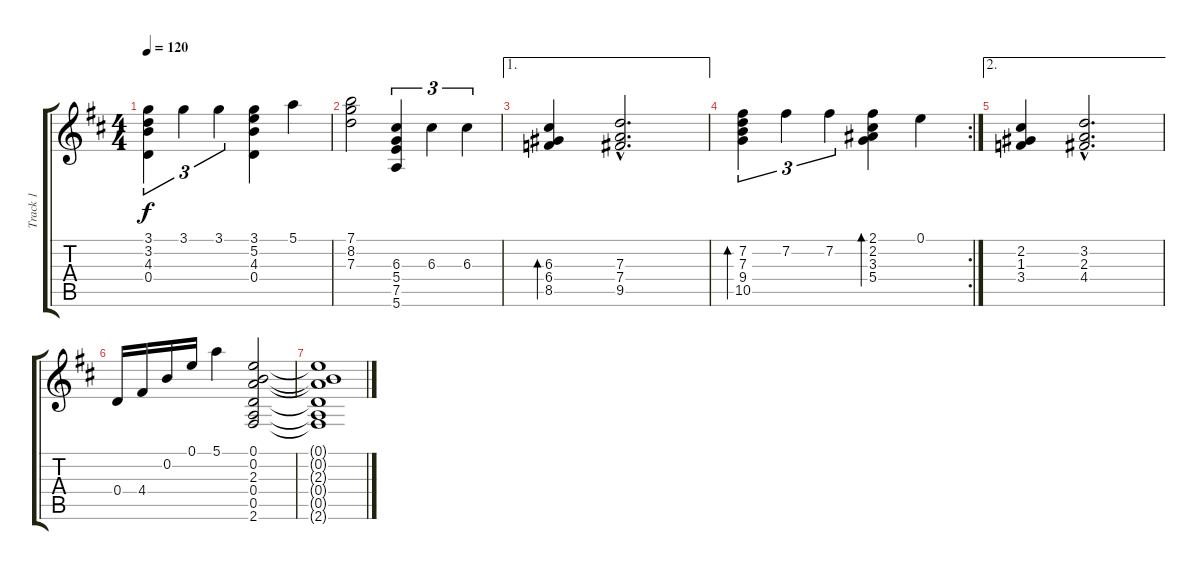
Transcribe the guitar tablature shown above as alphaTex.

\track ("Track 1" "Track 1") {instrument acousticguitarnylon}
\staff {score tabs}
\tuning (E4 B3 G3 D3 A2 E2) {hide}
\ts (4 4)
\tempo 120
\clef g2
\ks d
(3.1 3.2 4.3 0.4).4{tu (3 2) dy f} 3.1.4{tu (3 2)} 3.1.4{tu (3 2)} (3.1 5.2 4.3 0.4).4 5.1.4 |
(7.1 8.2 7.3).2 (6.3 5.4 7.5 5.6).4{tu (3 2)} 6.3.4{tu (3 2)} 6.3.4{tu (3 2)} |
\ae 1
(6.3 6.4 8.5).4{bd 120} (7.3{hac} 7.4{hac} 9.5{hac}).2{d} |
\rc 2
(7.2 7.3 9.4 10.5).4{tu (3 2) bd 120 volume 11} 7.2.4{tu (3 2)} 7.2.4{tu (3 2)} (2.1 2.2 3.3 5.4).4{bd 120} 0.1.4 |
\ae 2
(2.2 1.3 3.4).4 (3.2{hac} 2.3{hac} 4.4{hac}).2{d} |
0.4.16 4.4.16 0.2.16 0.1.16 5.1.4 (0.1 0.2 2.3 0.4 0.5 2.6).2 |
(0.1{t} 0.2{t} 2.3{t} 0.4{t} 0.5{t} 2.6{t}).1
